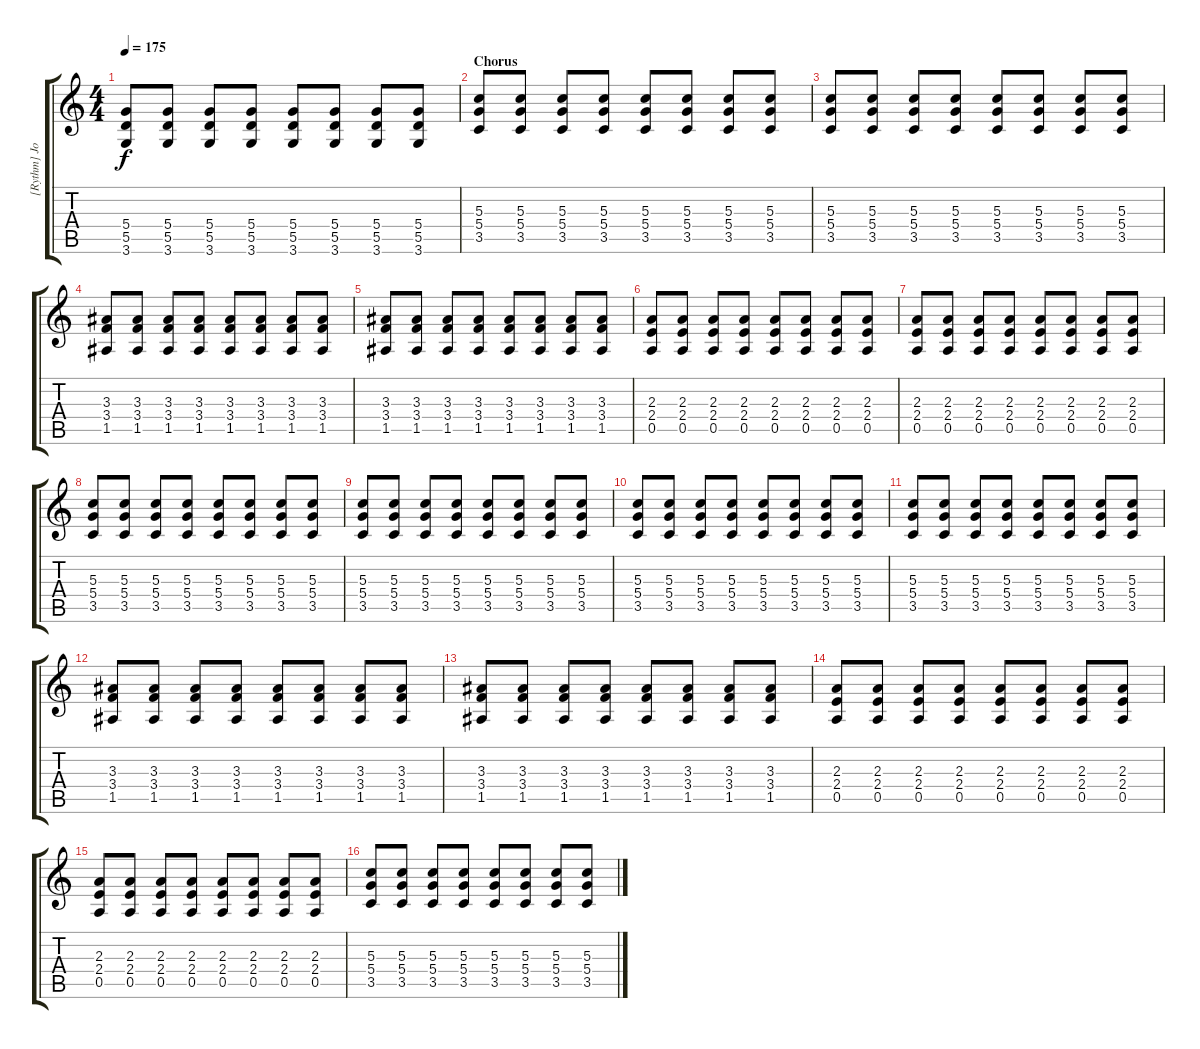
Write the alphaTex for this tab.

\track ("[Rythm] Joey Jordison" "[Rythm] Jo") {instrument distortionguitar}
\staff {score tabs}
\tuning (E4 B3 G3 D3 A2 E2) {hide}
\ts (4 4)
\tempo 175
\clef g2
\ks c
(5.4 5.5 3.6).8{dy f} (5.4 5.5 3.6).8 (5.4 5.5 3.6).8 (5.4 5.5 3.6).8 (5.4 5.5 3.6).8 (5.4 5.5 3.6).8 (5.4 5.5 3.6).8 (5.4 5.5 3.6).8 |
\section ("" "Chorus")
(5.3 5.4 3.5).8 (5.3 5.4 3.5).8 (5.3 5.4 3.5).8 (5.3 5.4 3.5).8 (5.3 5.4 3.5).8 (5.3 5.4 3.5).8 (5.3 5.4 3.5).8 (5.3 5.4 3.5).8 |
(5.3 5.4 3.5).8 (5.3 5.4 3.5).8 (5.3 5.4 3.5).8 (5.3 5.4 3.5).8 (5.3 5.4 3.5).8 (5.3 5.4 3.5).8 (5.3 5.4 3.5).8 (5.3 5.4 3.5).8 |
(3.3 3.4 1.5).8 (3.3 3.4 1.5).8 (3.3 3.4 1.5).8 (3.3 3.4 1.5).8 (3.3 3.4 1.5).8 (3.3 3.4 1.5).8 (3.3 3.4 1.5).8 (3.3 3.4 1.5).8 |
(3.3 3.4 1.5).8 (3.3 3.4 1.5).8 (3.3 3.4 1.5).8 (3.3 3.4 1.5).8 (3.3 3.4 1.5).8 (3.3 3.4 1.5).8 (3.3 3.4 1.5).8 (3.3 3.4 1.5).8 |
(2.3 2.4 0.5).8 (2.3 2.4 0.5).8 (2.3 2.4 0.5).8 (2.3 2.4 0.5).8 (2.3 2.4 0.5).8 (2.3 2.4 0.5).8 (2.3 2.4 0.5).8 (2.3 2.4 0.5).8 |
(2.3 2.4 0.5).8 (2.3 2.4 0.5).8 (2.3 2.4 0.5).8 (2.3 2.4 0.5).8 (2.3 2.4 0.5).8 (2.3 2.4 0.5).8 (2.3 2.4 0.5).8 (2.3 2.4 0.5).8 |
(5.3 5.4 3.5).8 (5.3 5.4 3.5).8 (5.3 5.4 3.5).8 (5.3 5.4 3.5).8 (5.3 5.4 3.5).8 (5.3 5.4 3.5).8 (5.3 5.4 3.5).8 (5.3 5.4 3.5).8 |
(5.3 5.4 3.5).8 (5.3 5.4 3.5).8 (5.3 5.4 3.5).8 (5.3 5.4 3.5).8 (5.3 5.4 3.5).8 (5.3 5.4 3.5).8 (5.3 5.4 3.5).8 (5.3 5.4 3.5).8 |
(5.3 5.4 3.5).8 (5.3 5.4 3.5).8 (5.3 5.4 3.5).8 (5.3 5.4 3.5).8 (5.3 5.4 3.5).8 (5.3 5.4 3.5).8 (5.3 5.4 3.5).8 (5.3 5.4 3.5).8 |
(5.3 5.4 3.5).8 (5.3 5.4 3.5).8 (5.3 5.4 3.5).8 (5.3 5.4 3.5).8 (5.3 5.4 3.5).8 (5.3 5.4 3.5).8 (5.3 5.4 3.5).8 (5.3 5.4 3.5).8 |
(3.3 3.4 1.5).8 (3.3 3.4 1.5).8 (3.3 3.4 1.5).8 (3.3 3.4 1.5).8 (3.3 3.4 1.5).8 (3.3 3.4 1.5).8 (3.3 3.4 1.5).8 (3.3 3.4 1.5).8 |
(3.3 3.4 1.5).8 (3.3 3.4 1.5).8 (3.3 3.4 1.5).8 (3.3 3.4 1.5).8 (3.3 3.4 1.5).8 (3.3 3.4 1.5).8 (3.3 3.4 1.5).8 (3.3 3.4 1.5).8 |
(2.3 2.4 0.5).8 (2.3 2.4 0.5).8 (2.3 2.4 0.5).8 (2.3 2.4 0.5).8 (2.3 2.4 0.5).8 (2.3 2.4 0.5).8 (2.3 2.4 0.5).8 (2.3 2.4 0.5).8 |
(2.3 2.4 0.5).8 (2.3 2.4 0.5).8 (2.3 2.4 0.5).8 (2.3 2.4 0.5).8 (2.3 2.4 0.5).8 (2.3 2.4 0.5).8 (2.3 2.4 0.5).8 (2.3 2.4 0.5).8 |
(5.3 5.4 3.5).8 (5.3 5.4 3.5).8 (5.3 5.4 3.5).8 (5.3 5.4 3.5).8 (5.3 5.4 3.5).8 (5.3 5.4 3.5).8 (5.3 5.4 3.5).8 (5.3 5.4 3.5).8
